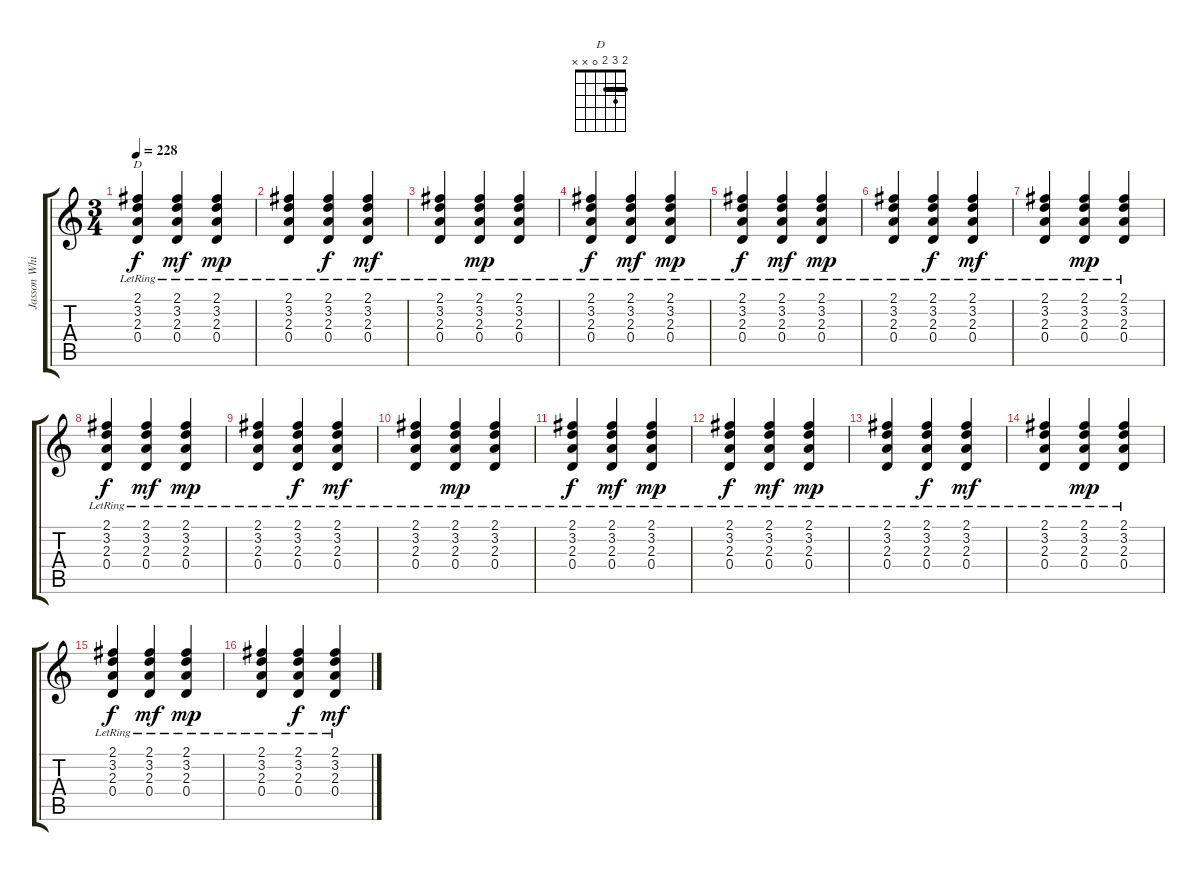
\track ("Jasson Whilles" "Jasson Whi") {instrument distortionguitar}
\staff {score tabs}
\tuning (E4 B3 G3 D3 A2 E2) {hide}
\chord ("D" 2 3 2 0 x x) {barre 2}
\ts (3 4)
\tempo 228
\clef g2
\ks c
(2.1{lr} 3.2{lr} 2.3{lr} 0.4{lr}).4{ch "D" dy f} (2.1{lr} 3.2{lr} 2.3{lr} 0.4{lr}).4{dy mf} (2.1{lr} 3.2{lr} 2.3{lr} 0.4{lr}).4{dy mp} |
(2.1{lr} 3.2{lr} 2.3{lr} 0.4{lr}).4 (2.1{lr} 3.2{lr} 2.3{lr} 0.4{lr}).4{dy f} (2.1{lr} 3.2{lr} 2.3{lr} 0.4{lr}).4{dy mf} |
(2.1{lr} 3.2{lr} 2.3{lr} 0.4{lr}).4 (2.1{lr} 3.2{lr} 2.3{lr} 0.4{lr}).4{dy mp} (2.1{lr} 3.2{lr} 2.3{lr} 0.4{lr}).4 |
(2.1{lr} 3.2{lr} 2.3{lr} 0.4{lr}).4{dy f} (2.1{lr} 3.2{lr} 2.3{lr} 0.4{lr}).4{dy mf} (2.1{lr} 3.2{lr} 2.3{lr} 0.4{lr}).4{dy mp} |
(2.1{lr} 3.2{lr} 2.3{lr} 0.4{lr}).4{dy f} (2.1{lr} 3.2{lr} 2.3{lr} 0.4{lr}).4{dy mf} (2.1{lr} 3.2{lr} 2.3{lr} 0.4{lr}).4{dy mp} |
(2.1{lr} 3.2{lr} 2.3{lr} 0.4{lr}).4 (2.1{lr} 3.2{lr} 2.3{lr} 0.4{lr}).4{dy f} (2.1{lr} 3.2{lr} 2.3{lr} 0.4{lr}).4{dy mf} |
(2.1{lr} 3.2{lr} 2.3{lr} 0.4{lr}).4 (2.1{lr} 3.2{lr} 2.3{lr} 0.4{lr}).4{dy mp} (2.1{lr} 3.2{lr} 2.3{lr} 0.4{lr}).4 |
(2.1{lr} 3.2{lr} 2.3{lr} 0.4{lr}).4{dy f} (2.1{lr} 3.2{lr} 2.3{lr} 0.4{lr}).4{dy mf} (2.1{lr} 3.2{lr} 2.3{lr} 0.4{lr}).4{dy mp} |
(2.1{lr} 3.2{lr} 2.3{lr} 0.4{lr}).4 (2.1{lr} 3.2{lr} 2.3{lr} 0.4{lr}).4{dy f} (2.1{lr} 3.2{lr} 2.3{lr} 0.4{lr}).4{dy mf} |
(2.1{lr} 3.2{lr} 2.3{lr} 0.4{lr}).4 (2.1{lr} 3.2{lr} 2.3{lr} 0.4{lr}).4{dy mp} (2.1{lr} 3.2{lr} 2.3{lr} 0.4{lr}).4 |
(2.1{lr} 3.2{lr} 2.3{lr} 0.4{lr}).4{dy f} (2.1{lr} 3.2{lr} 2.3{lr} 0.4{lr}).4{dy mf} (2.1{lr} 3.2{lr} 2.3{lr} 0.4{lr}).4{dy mp} |
(2.1{lr} 3.2{lr} 2.3{lr} 0.4{lr}).4{dy f} (2.1{lr} 3.2{lr} 2.3{lr} 0.4{lr}).4{dy mf} (2.1{lr} 3.2{lr} 2.3{lr} 0.4{lr}).4{dy mp} |
(2.1{lr} 3.2{lr} 2.3{lr} 0.4{lr}).4 (2.1{lr} 3.2{lr} 2.3{lr} 0.4{lr}).4{dy f} (2.1{lr} 3.2{lr} 2.3{lr} 0.4{lr}).4{dy mf} |
(2.1{lr} 3.2{lr} 2.3{lr} 0.4{lr}).4 (2.1{lr} 3.2{lr} 2.3{lr} 0.4{lr}).4{dy mp} (2.1{lr} 3.2{lr} 2.3{lr} 0.4{lr}).4 |
(2.1{lr} 3.2{lr} 2.3{lr} 0.4{lr}).4{dy f} (2.1{lr} 3.2{lr} 2.3{lr} 0.4{lr}).4{dy mf} (2.1{lr} 3.2{lr} 2.3{lr} 0.4{lr}).4{dy mp} |
(2.1{lr} 3.2{lr} 2.3{lr} 0.4{lr}).4 (2.1{lr} 3.2{lr} 2.3{lr} 0.4{lr}).4{dy f} (2.1{lr} 3.2{lr} 2.3{lr} 0.4{lr}).4{dy mf}
